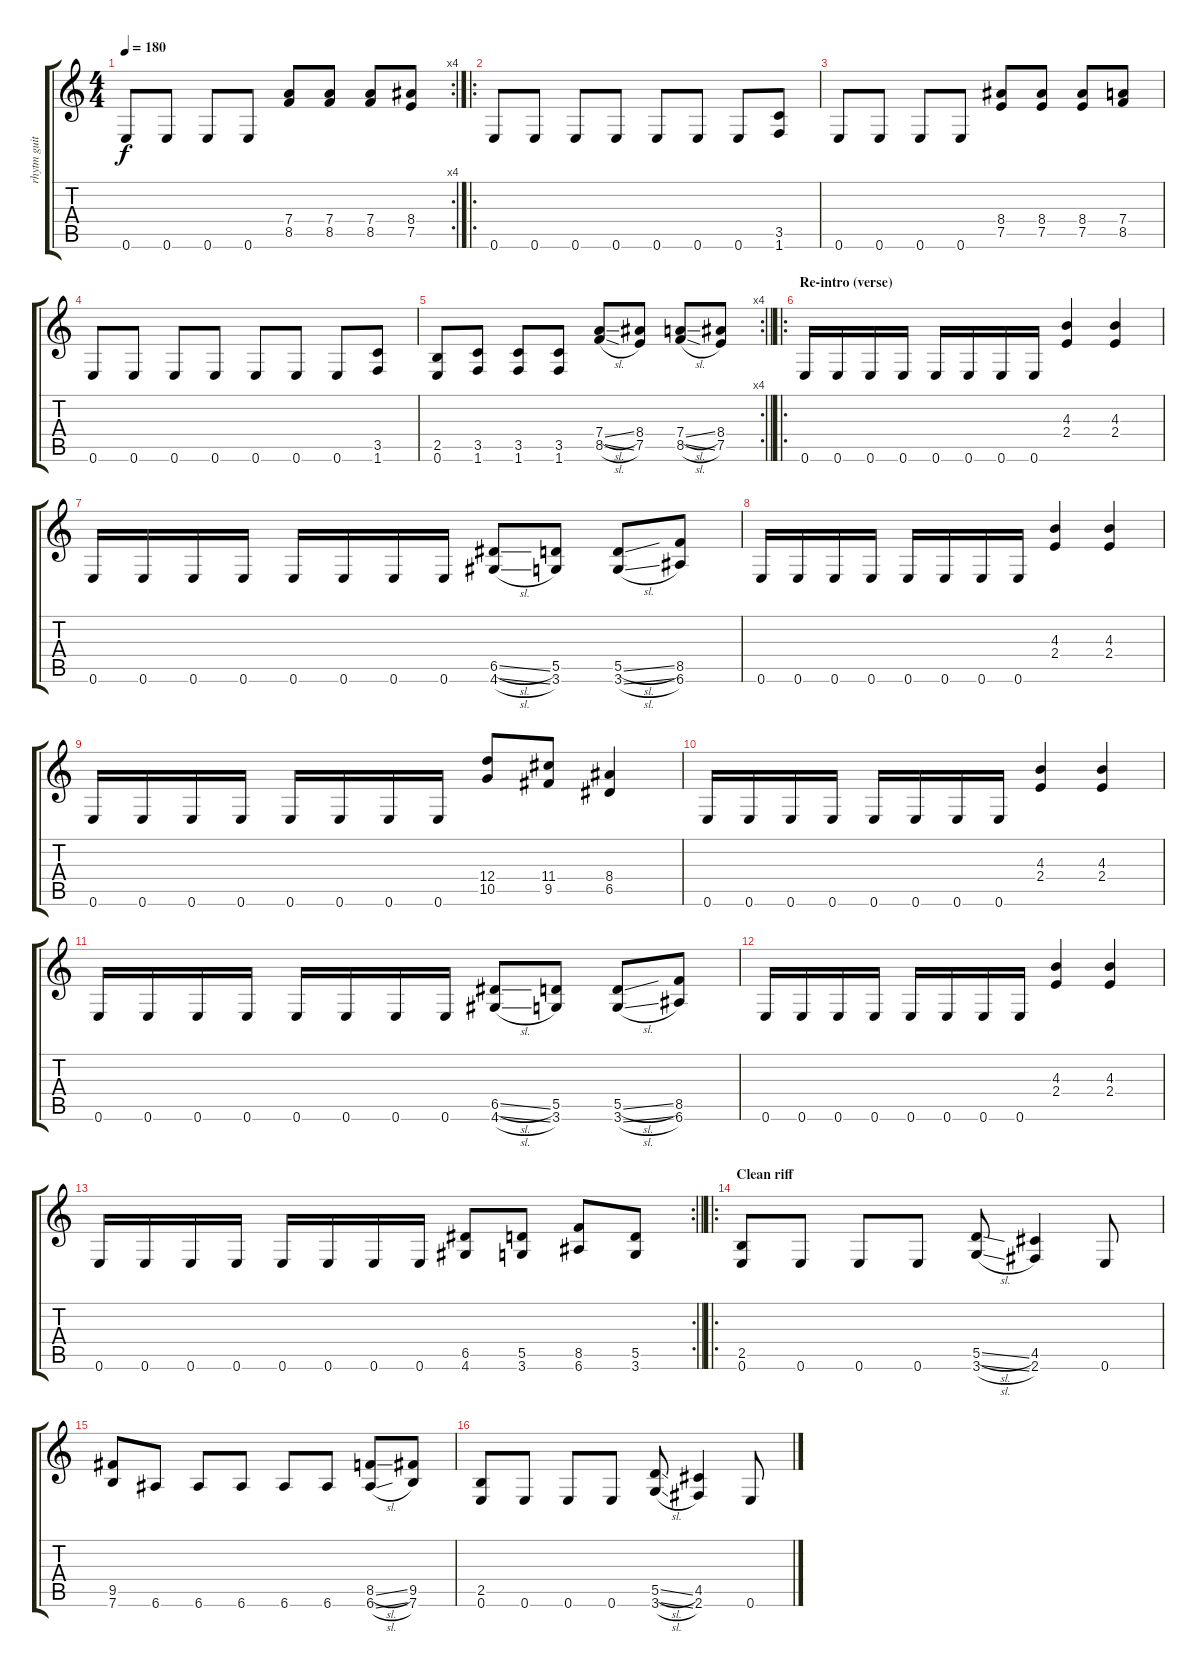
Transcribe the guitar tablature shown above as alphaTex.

\track ("rhytm guitar" "rhytm guit") {instrument distortionguitar}
\staff {score tabs}
\tuning (E4 B3 G3 D3 A2 E2) {hide}
\rc 4
\ts (4 4)
\tempo 180
\clef g2
\ks c
0.6.8{dy f} 0.6.8 0.6.8 0.6.8 (7.4 8.5).8 (7.4 8.5).8 (7.4 8.5).8 (8.4 7.5).8 |
\ro
0.6.8 0.6.8 0.6.8 0.6.8 0.6.8 0.6.8 0.6.8 (3.5 1.6).8 |
0.6.8 0.6.8 0.6.8 0.6.8 (8.4 7.5).8 (8.4 7.5).8 (8.4 7.5).8 (7.4 8.5).8 |
0.6.8 0.6.8 0.6.8 0.6.8 0.6.8 0.6.8 0.6.8 (3.5 1.6).8 |
\rc 4
\barLineRight lightlight
(2.5 0.6).8 (3.5 1.6).8 (3.5 1.6).8 (3.5 1.6).8 (7.4{sl} 8.5{sl}).8 (8.4 7.5).8 (7.4{sl} 8.5{sl}).8 (8.4 7.5).8 |
\ro
\section ("" "Re-intro (verse)")
0.6.16 0.6.16 0.6.16 0.6.16 0.6.16 0.6.16 0.6.16 0.6.16 (4.3 2.4).4 (4.3 2.4).4 |
0.6.16 0.6.16 0.6.16 0.6.16 0.6.16 0.6.16 0.6.16 0.6.16 (6.5{sl} 4.6{sl}).8 (5.5 3.6).8 (5.5{sl} 3.6{sl}).8 (8.5 6.6).8 |
0.6.16 0.6.16 0.6.16 0.6.16 0.6.16 0.6.16 0.6.16 0.6.16 (4.3 2.4).4 (4.3 2.4).4 |
0.6.16 0.6.16 0.6.16 0.6.16 0.6.16 0.6.16 0.6.16 0.6.16 (12.4 10.5).8 (11.4 9.5).8 (8.4 6.5).4 |
0.6.16 0.6.16 0.6.16 0.6.16 0.6.16 0.6.16 0.6.16 0.6.16 (4.3 2.4).4 (4.3 2.4).4 |
0.6.16 0.6.16 0.6.16 0.6.16 0.6.16 0.6.16 0.6.16 0.6.16 (6.5{sl} 4.6{sl}).8 (5.5 3.6).8 (5.5{sl} 3.6{sl}).8 (8.5 6.6).8 |
0.6.16 0.6.16 0.6.16 0.6.16 0.6.16 0.6.16 0.6.16 0.6.16 (4.3 2.4).4 (4.3 2.4).4 |
\rc 2
\barLineRight lightlight
0.6.16 0.6.16 0.6.16 0.6.16 0.6.16 0.6.16 0.6.16 0.6.16 (6.5 4.6).8 (5.5 3.6).8 (8.5 6.6).8 (5.5 3.6).8 |
\ro
\section ("" "Clean riff")
(2.5 0.6).8 0.6.8 0.6.8 0.6.8 (5.5{sl} 3.6{sl}).8 (4.5 2.6).4 0.6.8 |
(9.5 7.6).8 6.6.8 6.6.8 6.6.8 6.6.8 6.6.8 (8.5{sl} 6.6{sl}).8 (9.5 7.6).8 |
(2.5 0.6).8 0.6.8 0.6.8 0.6.8 (5.5{sl} 3.6{sl}).8 (4.5 2.6).4 0.6.8
